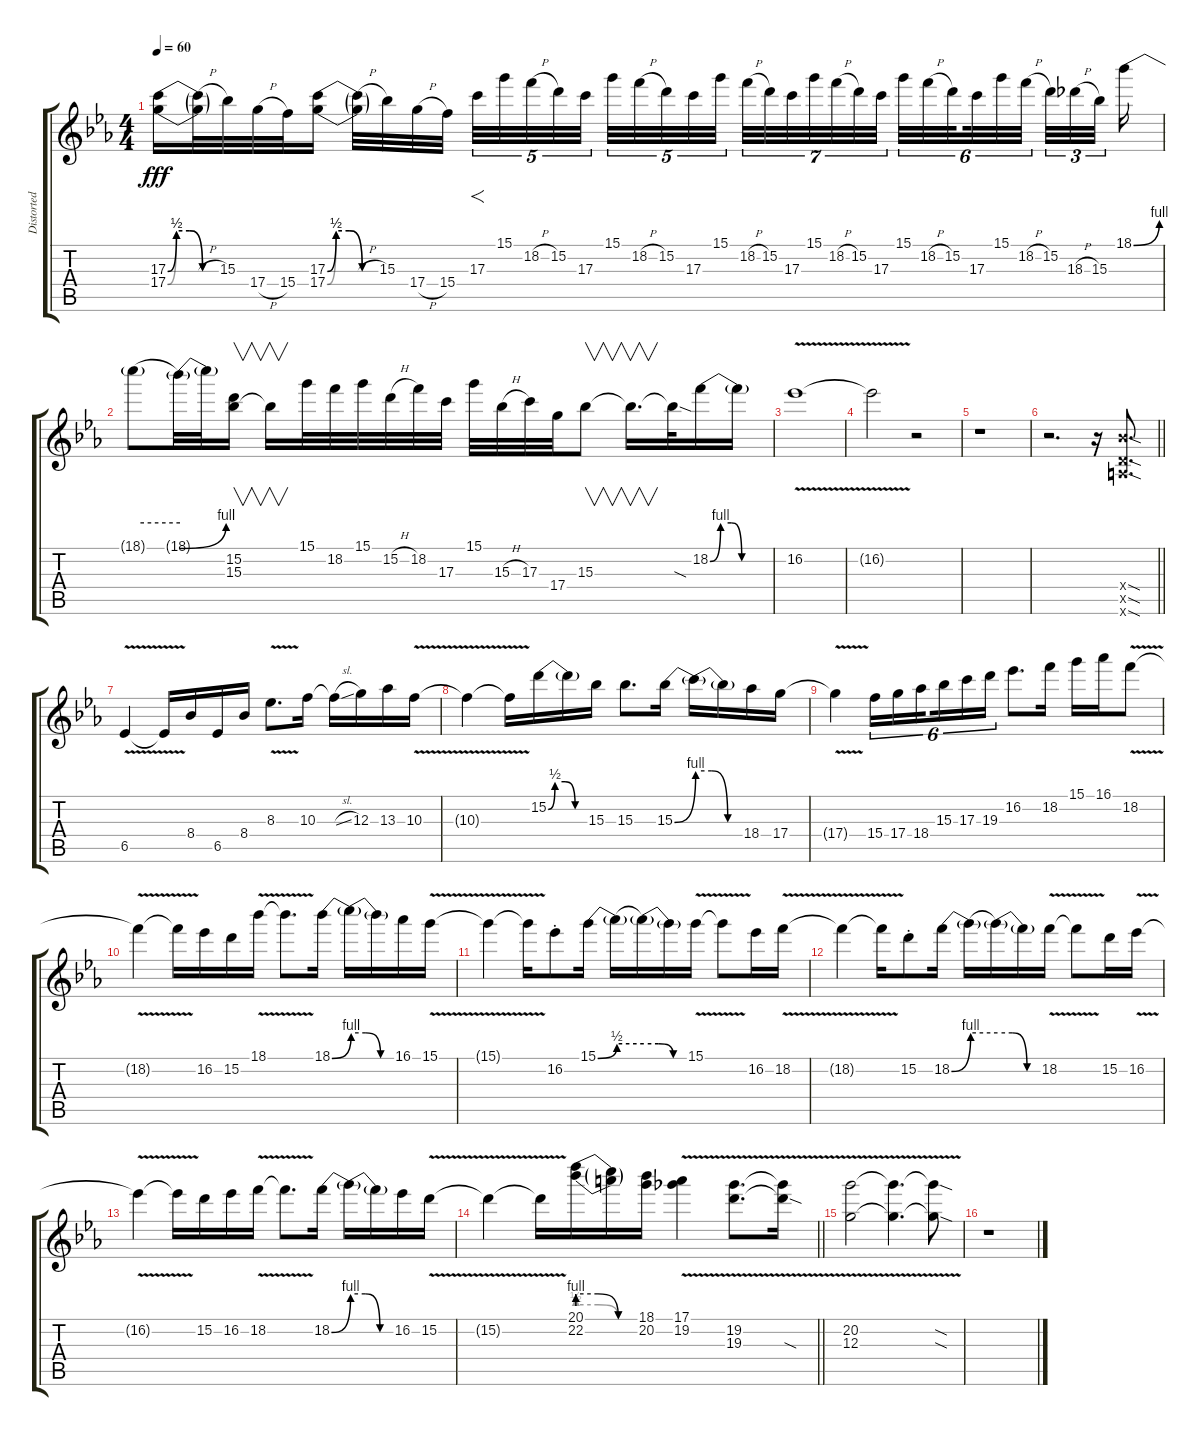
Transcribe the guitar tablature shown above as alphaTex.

\track ("Distorted [Lead]" "Distorted ") {instrument distortionguitar}
\staff {score tabs}
\tuning (E4 B3 G3 D3 A2 E2) {hide}
\ts (4 4)
\tempo 60
\clef g2
\ks eb
(17.3{be (custom 0 0 10 2 25 2 40 0 60 0)} 17.4{be (custom 0 0 10 2 25 2 40 0 60 0)}).16{dy fff} (17.3{h t} 17.4{t}).32 15.3.32 17.4{h}.32 15.4.32 (17.3{be (custom 0 0 10 2 25 2 40 0 60 0)} 17.4{be (custom 0 0 10 2 25 2 40 0 60 0)}).16 (17.3{h t} 17.4{t}).32 15.3.32 17.4{h}.32 15.4.32{beam splitsecondary} 17.3.32{f tu (5 4)} 15.1.32{tu (5 4)} 18.2{h}.32{tu (5 4)} 15.2.32{tu (5 4)} 17.3.32{tu (5 4)} 15.1.32{tu (5 4)} 18.2{h}.32{tu (5 4)} 15.2.32{tu (5 4)} 17.3.32{tu (5 4)} 15.1.32{tu (5 4) beam splitsecondary} 18.2{h}.32{tu (7 4)} 15.2.32{tu (7 4)} 17.3.32{tu (7 4)} 15.1.32{tu (7 4)} 18.2{h}.32{tu (7 4)} 15.2.32{tu (7 4)} 17.3.32{tu (7 4)} 15.1.32{tu (6 4)} 18.2{h}.32{tu (6 4)} 15.2.32{tu (6 4) beam splitsecondary} 17.3.32{tu (6 4)} 15.1.32{tu (6 4)} 18.2{h}.32{tu (6 4) beam splitsecondary} 15.2.32{tu (3 2)} 18.3{h}.32{tu (3 2)} 15.3.32{tu (3 2) beam splitsecondary} 18.1{be (bend 0 0 60 4)}.16 |
18.1{be (hold 0 4 60 4) t}.8 18.1{be (bend 0 0 60 4) t}.32 18.1{t}.32 (15.2 15.3).16{v} 15.3{t}.16{v} 15.1.32 18.2.32 15.1.32 15.2{h}.32 18.2.32 17.3.32 15.1.32 15.3{h}.32 17.3.32 17.4.32 15.3.8{v} 15.3{t}.16{v d} 15.3{sod t}.32 18.2{be (custom 0 0 10 4 20 4 30 0 60 0)}.16 18.2{t}.16 |
16.2{v}.1 |
16.2{t}.2 r.2 |
r.1 |
\barLineRight lightlight
r.2{d} r.16 (0.4{sod x} 0.5{sod x} 18.6{sod x}).8{d} |
6.5{v}.4{volume 16} 6.5{v t}.16 8.4.16 6.5.16 8.4.16 8.3{v}.8{d} 10.3.16 10.3{sl t}.16 12.3.16 13.3.16 10.3{v}.16 |
10.3{v t}.4 10.3{v t}.16 15.2{be (custom 0 0 10 2 25 2 40 0 60 0)}.16 15.2{t}.16 15.3.16 15.3.8{d} 15.3{be (bend 0 0 60 4)}.16 15.3{be (custom 0 4 20 4 40 0 60 0) t}.16 15.3{t}.16 18.4.16 17.4.16 |
17.4{v t}.4 15.4.16{tu (6 4)} 17.4.16{tu (6 4)} 18.4.16{tu (6 4) beam splitsecondary} 15.3.16{tu (6 4)} 17.3.16{tu (6 4)} 19.3.16{tu (6 4)} 16.2.8{d} 18.2.16 15.1.16 16.1.16 18.2{v}.8 |
18.2{v t}.4 18.2{v t}.16 16.2.16 15.2.16 18.1{v}.16 18.1{v t}.8{d} 18.1{be (bend 0 0 60 4)}.16 18.1{be (custom 0 4 20 4 40 0 60 0) t}.16 18.1{t}.16 16.1.16 15.1{v}.16 |
15.1{v t}.4 15.1{v t}.16 16.2{st}.8 15.1{be (bend 0 0 60 2)}.16 15.1{be (hold 0 2 60 2) t}.16 15.1{be (custom 0 2 20 2 40 0 60 0) t}.16 15.1{t}.16 15.1{v}.16 15.1{v t}.8 16.2.16 18.2{v}.16 |
18.2{v t}.4 18.2{v t}.16 15.2{st}.8 18.2{be (bend 0 0 60 4)}.16 18.2{be (hold 0 4 60 4) t}.16 18.2{be (custom 0 4 20 4 40 0 60 0) t}.16 18.2{t}.16 18.2{v}.16 18.2{v t}.8 15.2.16 16.2{v}.16 |
16.2{v t}.4 16.2{v t}.16 15.2.16 16.2.16 18.2{v}.16 18.2{v t}.8{d} 18.2{be (bend 0 0 60 4)}.16 18.2{be (custom 0 4 20 4 40 0 60 0) t}.16 18.2{t}.16 16.2.16 15.2{v}.16 |
\barLineRight lightlight
15.2{v t}.4 15.2{t}.16 (20.1{be (custom 0 4 20 4 40 0 60 0)} 22.2{be (custom 0 2 20 2 40 0 60 0)}).16 (20.1{t} 22.2{t}).16 (18.1 20.2).16 (17.1{v} 19.2{v}).4 (19.2{v} 19.3{v}).8{d} (19.2{t} 19.3{sod t}).16 |
(20.2{v} 12.3{v}).2 (20.2{v t} 12.3{v t}).4{d} (20.2{sod t} 12.3{sod t}).8 |
r.1
